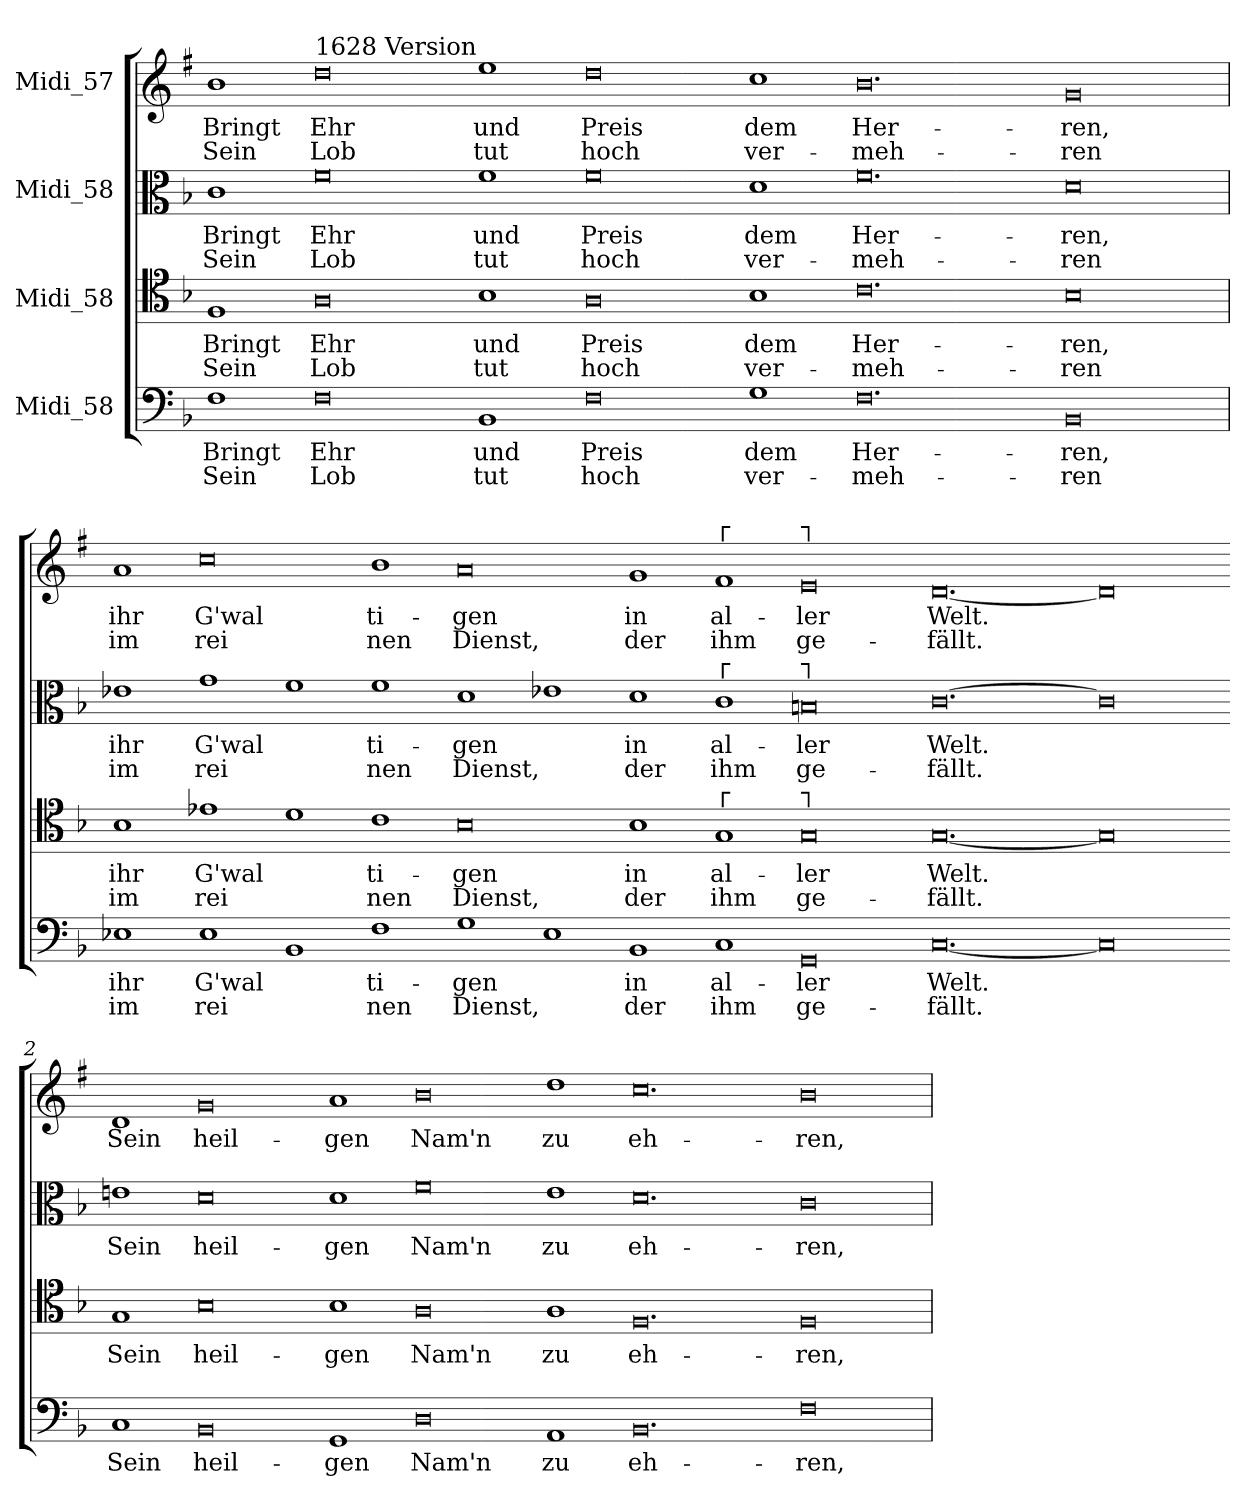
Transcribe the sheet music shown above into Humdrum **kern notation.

**kern	**text	**text	**kern	**text	**text	**kern	**text	**text	**kern	**text	**text
*part4	*part4	*part4	*part3	*part3	*part3	*part2	*part2	*part2	*part1	*part1	*part1
*staff4	*staff4	*staff4	*staff3	*staff3	*staff3	*staff2	*staff2	*staff2	*staff1	*staff1	*staff1
*I"Midi_58	*	*	*I"Midi_58	*	*	*I"Midi_58	*	*	*I"Midi_57	*	*
*clefF4	*	*	*clefC4	*	*	*clefC3	*	*	*clefG2	*	*
*	*	*	*	*	*	*	*	*	*ITrd1c2	*	*
*k[b-]	*	*	*k[b-]	*	*	*k[b-]	*	*	*k[b-]	*	*
*F:	*	*	*F:	*	*	*F:	*	*	*F:	*	*
=	=	=	=	=	=	=	=	=	=	=	=
!	!LO:LY:b	!LO:LY:b	!	!LO:LY:b	!LO:LY:b	!	!LO:LY:b	!LO:LY:b	!	!LO:LY:b	!LO:LY:b
1F	Bringt	Sein	1F	Bringt	Sein	1c	Bringt	Sein	1a	Bringt	Sein
!	!	!	!	!	!	!	!	!	!LO:TX:a:t=1628 Version	!	!
!	!LO:LY:b	!LO:LY:b	!	!LO:LY:b	!LO:LY:b	!	!LO:LY:b	!LO:LY:b	!	!LO:LY:b	!LO:LY:b
0F	Ehr	Lob	0A	Ehr	Lob	0f	Ehr	Lob	0cc	Ehr	Lob
!	!LO:LY:b	!LO:LY:b	!	!LO:LY:b	!LO:LY:b	!	!LO:LY:b	!LO:LY:b	!	!LO:LY:b	!LO:LY:b
1BB-	und	tut	1B-	und	tut	1f	und	tut	1dd	und	tut
!	!LO:LY:b	!LO:LY:b	!	!LO:LY:b	!LO:LY:b	!	!LO:LY:b	!LO:LY:b	!	!LO:LY:b	!LO:LY:b
0F	Preis	hoch	0A	Preis	hoch	0f	Preis	hoch	0cc	Preis	hoch
!	!LO:LY:b	!LO:LY:b	!	!LO:LY:b	!LO:LY:b	!	!LO:LY:b	!LO:LY:b	!	!LO:LY:b	!LO:LY:b
1G	dem	ver-	1B-	dem	ver-	1d	dem	ver-	1b-	dem	ver-
!	!LO:LY:b	!LO:LY:b	!	!LO:LY:b	!LO:LY:b	!	!LO:LY:b	!LO:LY:b	!	!LO:LY:b	!LO:LY:b
0.F	-Her-	-meh-	0.c	-Her-	-meh-	0.f	-Her-	-meh-	0.a	-Her-	-meh-
!	!LO:LY:b	!LO:LY:b	!	!LO:LY:b	!LO:LY:b	!	!LO:LY:b	!LO:LY:b	!	!LO:LY:b	!LO:LY:b
0BB-	-ren,	ren	0B-	-ren,	ren	0d	-ren,	ren	0f	-ren,	ren
=1	=1	=1	=1	=1	=1	=1	=1	=1	=1	=1	=1
!	!LO:LY:b	!LO:LY:b	!	!LO:LY:b	!LO:LY:b	!	!LO:LY:b	!LO:LY:b	!	!LO:LY:b	!LO:LY:b
1E-X	ihr	im	1B-	ihr	im	1e-X	ihr	im	1g	ihr	im
!	!LO:LY:b	!LO:LY:b	!	!LO:LY:b	!LO:LY:b	!	!LO:LY:b	!LO:LY:b	!	!LO:LY:b	!LO:LY:b
1E-	G'wal	rei	1e-X	G'wal	rei	1g	G'wal	rei	0b-	G'wal	rei
1BB-	.	.	1d	.	.	1f	.	.	.	.	.
!	!LO:LY:b	!LO:LY:b	!	!LO:LY:b	!LO:LY:b	!	!LO:LY:b	!LO:LY:b	!	!LO:LY:b	!LO:LY:b
1F	ti-	-nen	1c	ti-	-nen	1f	ti-	-nen	1a	ti-	-nen
!	!LO:LY:b	!LO:LY:b	!	!LO:LY:b	!LO:LY:b	!	!LO:LY:b	!LO:LY:b	!	!LO:LY:b	!LO:LY:b
1G	gen	Dienst,	0B-	gen	Dienst,	1d	gen	Dienst,	0g	gen	Dienst,
1E-	.	.	.	.	.	1e-X	.	.	.	.	.
!	!LO:LY:b	!LO:LY:b	!	!LO:LY:b	!LO:LY:b	!	!LO:LY:b	!LO:LY:b	!	!LO:LY:b	!LO:LY:b
1BB-	in	der	1B-	in	der	1d	in	der	1f	in	der
!	!	!	!	!	!	!	!	!	!LO:TX:a:t=┌	!	!
!	!	!	!	!	!	!LO:TX:a:t=┌	!	!	!	!	!
!	!	!	!LO:TX:a:t=┌	!	!	!	!	!	!	!	!
!	!LO:LY:b	!LO:LY:b	!	!LO:LY:b	!LO:LY:b	!	!LO:LY:b	!LO:LY:b	!	!LO:LY:b	!LO:LY:b
1C	al-	-ihm	1G	al-	-ihm	1c	al-	-ihm	1e	al-	-ihm
!	!	!	!	!	!	!	!	!	!LO:TX:a:t=┐	!	!
!	!	!	!	!	!	!LO:TX:a:t=┐	!	!	!	!	!
!	!	!	!LO:TX:a:t=┐	!	!	!	!	!	!	!	!
!	!LO:LY:b	!LO:LY:b	!	!LO:LY:b	!LO:LY:b	!	!LO:LY:b	!LO:LY:b	!	!LO:LY:b	!LO:LY:b
0GG	ler	ge-	0G	ler	ge-	0Bn	ler	ge-	0d	ler	ge-
!	!LO:LY:b	!LO:LY:b	!	!LO:LY:b	!LO:LY:b	!	!LO:LY:b	!LO:LY:b	!	!LO:LY:b	!LO:LY:b
[0.C	-Welt.	fällt.	[0.G	-Welt.	fällt.	[0.c	-Welt.	fällt.	[0.c	-Welt.	fällt.
0C]	.	.	0G]	.	.	0c]	.	.	0c]	.	.
!!LO:LB:g=z
=2-	=2-	=2-	=2-	=2-	=2-	=2-	=2-	=2-	=2-	=2-	=2-
!	!LO:LY:b	!	!	!LO:LY:b	!	!	!LO:LY:b	!	!	!LO:LY:b	!
1C	Sein	.	1G	Sein	.	1e	Sein	.	1c	Sein	.
!	!LO:LY:b	!	!	!LO:LY:b	!	!	!LO:LY:b	!	!	!LO:LY:b	!
0BB-	heil-	.	0B-	heil-	.	0d	heil-	.	0f	heil-	.
!	!LO:LY:b	!	!	!LO:LY:b	!	!	!LO:LY:b	!	!	!LO:LY:b	!
1GG	-gen	.	1B-	-gen	.	1d	-gen	.	1g	-gen	.
!	!LO:LY:b	!	!	!LO:LY:b	!	!	!LO:LY:b	!	!	!LO:LY:b	!
0D	Nam'n	.	0A	Nam'n	.	0f	Nam'n	.	0a	Nam'n	.
!	!LO:LY:b	!	!	!LO:LY:b	!	!	!LO:LY:b	!	!	!LO:LY:b	!
1AA	zu	.	1A	zu	.	1e	zu	.	1cc	zu	.
!	!LO:LY:b	!	!	!LO:LY:b	!	!	!LO:LY:b	!	!	!LO:LY:b	!
0.BB-	eh-	.	0.F	eh-	.	0.d	eh-	.	0.b-	eh-	.
!	!LO:LY:b	!	!	!LO:LY:b	!	!	!LO:LY:b	!	!	!LO:LY:b	!
0F	-ren,	.	0F	-ren,	.	0c	-ren,	.	0a	-ren,	.
=	=	=	=	=	=	=	=	=	=	=	=
*-	*-	*-	*-	*-	*-	*-	*-	*-	*-	*-	*-
